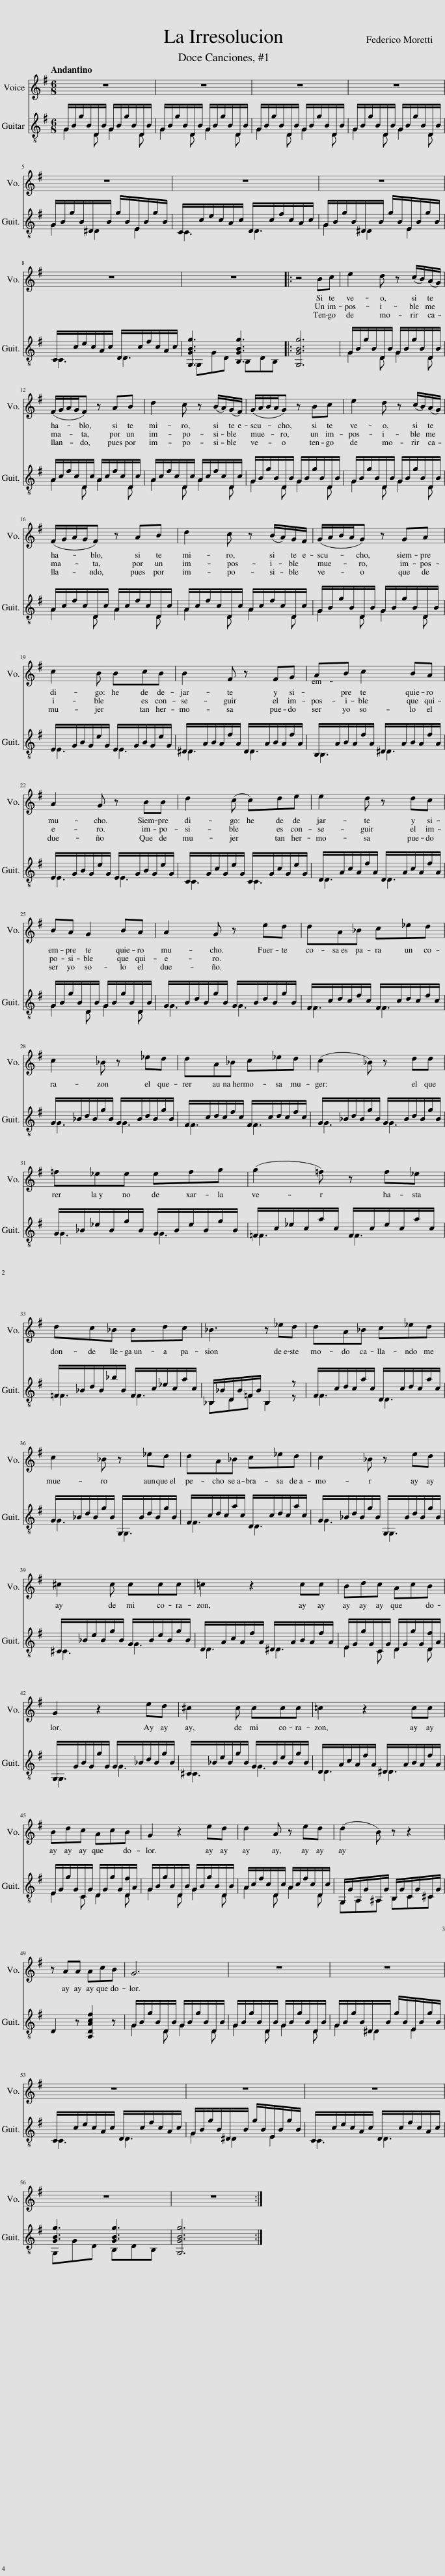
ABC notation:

X:1
%%score 1 ( 2 3 )
L:1/8
Q:1/4=80
M:6/8
I:linebreak $
K:G
V:1 treble
V:2 treble-8
V:3 treble-8
V:1
 z6 | z6 | z6 | z6 |$ z6 | %5
 z6 | z6 |$ z6 | z6 |: z4 Bc | %10
 e2 d z (c/B/)(A/G/) |$ (F/G/A/G/F) z AB | d2 c z (B/A/)(G/F/) | (G/A/B/A/G) z Bc | e2 d z (c/B/)(A/G/) |$ %15
 (F/G/A/G/F) z AB | d2 c z (B/A/)G/F/ | (G/A/B/A/G) z GA |$ c2 B BcB | B2 F z FG | %20
 AB c2 BA |$ A2 G z BB | d2 (c c)de | e2 d z dc |$ BA G2 BA | %25
 A2 G z ed | dA_B c_ed |$ c2 _B z _ed | dA_B c_ed | (c2 _B) z dd |$ %30
 =f_ee efg | (g2 =f) z f_e |$ dc_B Bdc | _B3 z _ed | dA_B c_ed |$ %35
 c2 _B z _ed | dA_B c_ed | c2 _B z ed |$ ^c2 c ccc | =c2 z2 cc | %40
 Bdc AcB |$ G2 z2 ed | ^c2 c ccc | =c2 z2 cc |$ Bdc AcB | %45
 G2 z2 ed | d2 A z ed | (d2 B) z z2 |$ z AA AcB | G6 | %50
 z6 | z6 |$ z6 | z6 | z6 |$ %55
 z6 | z6 :| %57
V:2
 G/B/g/B/D/B/ G/B/g/B/D/B/ | G/B/g/B/D/B/ G/B/g/B/D/B/ | G/B/g/B/D/B/ G/B/g/B/D/B/ | G/B/g/B/D/B/ G/B/g/B/D/B/ |$ G/B/g/B/D/B/ g/B/E/B/g/B/ | %5
 C/c/e/c/A/c/ D/c/f/c/A/c/ | G/B/g/B/D/B/ g/B/E/B/g/B/ |$ C/c/e/c/A/c/ D/c/f/c/A/c/ | [G,GBg]3 [B,GBg]3 |: [G,GBg]6 | %10
 G/B/g/B/D/B/ G/B/g/B/D/B/ |$ A/c/f/c/D/c/ A/c/f/c/D/c/ | A/c/f/c/D/c/ A/c/f/c/D/c/ | G/B/g/B/D/B/ G/B/g/B/D/B/ | G/B/g/B/D/B/ G/B/g/B/D/B/ |$ %15
 A/c/f/c/D/c/ A/c/f/c/D/c/ | A/c/f/c/D/c/ A/c/f/c/D/c/ | G/B/g/B/D/B/ G/B/g/B/D/B/ |$ E/G/B/G/e/G/ E/G/B/G/e/G/ | ^D/A/B/A/f/A/ D/A/B/A/f/A/ | %20
 B,/A/B/A/f/A/ ^D/A/B/A/f/A/ |$ E/G/B/G/e/G/ E/G/B/G/e/G/ | C/G/c/G/e/G/ C/G/c/G/e/G/ | D/A/c/A/f/A/ D/A/c/A/f/A/ |$ G/B/g/B/D/B/ G/B/g/B/D/B/ | %25
 G/B/d/B/g/B/ G/B/d/B/g/B/ | F/c/d/c/f/c/ F/c/d/c/f/c/ |$ G/_B/d/B/g/B/ G/B/d/B/g/B/ | F/c/d/c/f/c/ F/c/d/c/f/c/ | G/_B/d/B/g/B/ G/B/d/B/g/B/ |$ %30
 G/_B/_e/B/g/B/ G/B/e/B/g/B/ | =F/c/_e/c/a/c/ F/c/e/c/a/c/ |$ =F/_B/d/B/_b/B/ F/c/_e/c/a/c/ | _B,/_B/D/B/=F/B/ B,2 z | F/c/d/c/a/c/ D/c/d/c/a/c/ |$ %35
 G/_B/d/B/g/B/ G,/B/d/B/g/B/ | F/c/d/c/a/c/ D/c/d/c/a/c/ | G/_B/d/B/g/B/ G,/B/d/B/g/B/ |$ ^C/_B/e/B/g/B/ G/B/e/B/g/B/ | D/A/c/A/f/A/ D/A/B/A/f/A/ | %40
 E/G/g/G/C/G/ D/G/g/G/[Df]/A/ |$ G,/G/B/G/g/G/ G/_B/d/B/g/B/ | ^C/_B/e/B/g/B/ G/B/e/B/g/B/ | D/A/c/A/f/A/ ^D/A/B/A/f/A/ |$ E/G/g/G/C/G/ D/G/g/G/[Df]/A/ | %45
 G/B/g/B/D/B/ G/B/g/B/D/B/ | A/c/f/c/D/c/ A/c/f/c/D/c/ | G,/G/A,/G/^A,/G/ B,/G/C/G/^C/G/ |$ D2 z [A,DAcf]2 z | G/B/g/B/D/B/ G/B/g/B/D/B/ | %50
 G/B/g/B/D/B/ G/B/g/B/D/B/ | G/B/g/B/D/B/ g/B/E/B/g/B/ |$ C/c/e/c/A/c/ D/c/f/c/A/c/ | G/B/g/B/D/B/ g/B/E/B/g/B/ | C/c/e/c/A/c/ D/c/f/c/A/c/ |$ %55
 [GBg]3 [GBg]3 | [G,GBg]6 :| %57
V:3
 G2 D G2 D | G2 D G2 D | G2 D G2 D | G2 D G2 D |$ G2 ^D2 E2 | %5
 C3 D3 | G2 ^D2 E2 |$ C3 D3 | G,GD B,DB, |: x6 | %10
 G2 D G2 D |$ A2 D A2 D | A2 D A2 D | G2 D G2 D | G2 D G2 D |$ %15
 A2 D A2 D | A2 D A2 D | G2 D G2 D |$ E3 E3 | ^D3 D3 | %20
 B,3 ^D3 |$ E3 E3 | C3 C3 | D3 D3 |$ G2 D G2 D | %25
 G3 G3 | F3 F3 |$ G3 G3 | F3 F3 | G3 G3 |$ %30
 G3 G3 | =F3 F3 |$ =F3 F3 | _B,D=F B,2 z | F3 D3 |$ %35
 G3 G,3 | F3 D3 | G3 G,3 |$ ^C3 G3 | D3 ^D3 | %40
 E2 C D2 D |$ G,3 G3 | ^C3 G3 | D3 ^D3 |$ E2 C D2 D | %45
 G2 D G2 D | A2 D A2 D | G,A,^A, B,C^C |$ x6 | G2 D G2 D | %50
 G2 D G2 D | G2 ^D2 E2 |$ C3 D3 | G2 ^D2 E2 | C3 D3 |$ %55
 G,GD B,DB, | x6 :| %57
